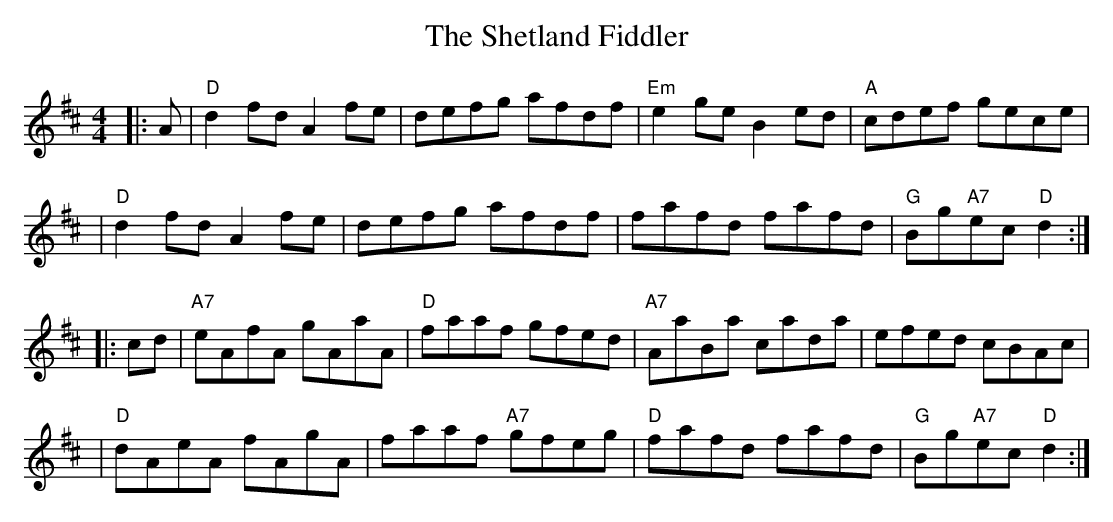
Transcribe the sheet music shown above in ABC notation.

X:1
T: The Shetland Fiddler
M: 4/4
L: 1/8
K: D
|:  A | "D"d2fd A2fe | defg afdf | "Em"e2ge B2ed | "A"cdef gece |
      | "D"d2fd A2fe | defg afdf | fafd fafd | "G"Bg"A7"ec "D"d2 :|
|: cd | "A7"eAfA gAaA | "D"faaf gfed | "A7"AaBa cada | efed cBAc |
      | "D"dAeA fAgA | faaf "A7"gfeg | "D"fafd fafd | "G"Bg"A7"ec "D"d2 :|
